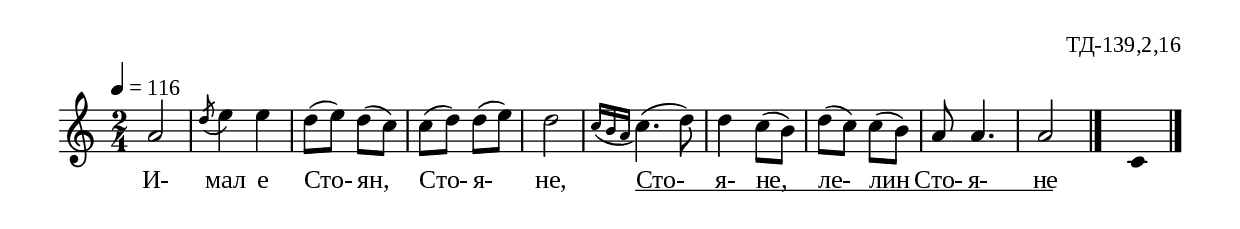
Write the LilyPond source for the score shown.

%{
kav_139_2_16
%}

\include "td-preamble.ly"

\score {
\relative c'' {
 \tempo 4 = 116
 \time 2/4
a2 | \acciaccatura d8 e4 e | d8( e) d( c) | c( d) d( e) | d2 |
\acciaccatura { c16[ b a] } c4.( d8) | d4 c8( b) | d( c) c( b) | a8 a4. | a2
 \bar "|." 
 s4 \fixB c, 
  \bar "|." 
}
\addlyrics { И- мал е Сто- ян, Сто- я- не, 
Сто- \startTextSpan я- не, ле- лин Сто- я- не \stopTextSpan }
%
\layout {
  indent = #0
  line-width = 190\mm
  ragged-right=##f
\context {
      \Lyrics
      \consists "Text_spanner_engraver"
      \override TextSpanner #'direction = #DOWN
      \override TextSpanner #'style = #'line    
      \override TextSpanner #'outside-staff-priority = ##f
      \override TextSpanner #'padding = #0.2 % sets the distance of the line from the lyrics
      \override TextSpanner #'bound-details =
      #`((left . ((Y . 0)
                  (padding . 0)
                  (attach-dir . ,LEFT)))
         (left-broken . ((end-on-note . #t)))
         (right . ((Y . 0)
                   (padding . 0)
                   (attach-dir . ,RIGHT))))
    }
  
}
%
\midi { 
	\context {
		\Score
		tempoWholesPerMinute = #(ly:make-moment 116 4)
		}
	}
}
%
\header{
  opus = "ТД-139,2,16"
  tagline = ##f
}


